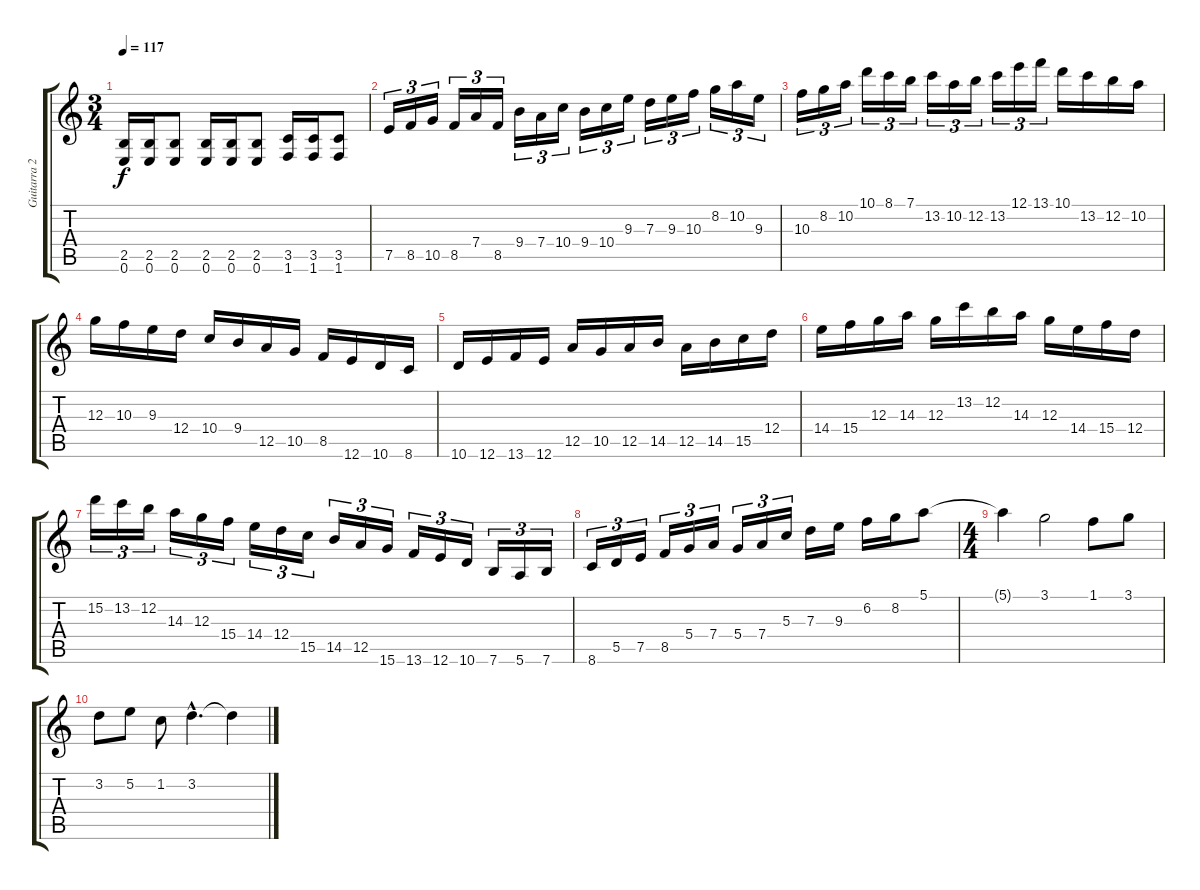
\track ("Guitarra 2" "Guitarra 2") {instrument overdrivenguitar}
\staff {score tabs}
\tuning (E4 B3 G3 D3 A2 E2) {hide}
\ts (3 4)
\tempo 117
\clef g2
\ks c
(2.5 0.6).16{dy f} (2.5 0.6).16 (2.5 0.6).8 (2.5 0.6).16 (2.5 0.6).16 (2.5 0.6).8 (3.5 1.6).16 (3.5 1.6).16 (3.5 1.6).8 |
7.5.16{tu (3 2)} 8.5.16{tu (3 2)} 10.5.16{tu (3 2)} 8.5.16{tu (3 2)} 7.4.16{tu (3 2)} 8.5.16{tu (3 2)} 9.4.16{tu (3 2)} 7.4.16{tu (3 2)} 10.4.16{tu (3 2)} 9.4.16{tu (3 2)} 10.4.16{tu (3 2)} 9.3.16{tu (3 2)} 7.3.16{tu (3 2)} 9.3.16{tu (3 2)} 10.3.16{tu (3 2)} 8.2.16{tu (3 2)} 10.2.16{tu (3 2)} 9.3.16{tu (3 2)} |
10.3.16{tu (3 2)} 8.2.16{tu (3 2)} 10.2.16{tu (3 2)} 10.1.16{tu (3 2)} 8.1.16{tu (3 2)} 7.1.16{tu (3 2)} 13.2.16{tu (3 2)} 10.2.16{tu (3 2)} 12.2.16{tu (3 2)} 13.2.16{tu (3 2)} 12.1.16{tu (3 2)} 13.1.16{tu (3 2)} 10.1.16 13.2.16 12.2.16 10.2.16 |
12.3.16 10.3.16 9.3.16 12.4.16 10.4.16 9.4.16 12.5.16 10.5.16 8.5.16 12.6.16 10.6.16 8.6.16 |
10.6.16 12.6.16 13.6.16 12.6.16 12.5.16 10.5.16 12.5.16 14.5.16 12.5.16 14.5.16 15.5.16 12.4.16 |
14.4.16 15.4.16 12.3.16 14.3.16 12.3.16 13.2.16 12.2.16 14.3.16 12.3.16 14.4.16 15.4.16 12.4.16 |
15.2.16{tu (3 2)} 13.2.16{tu (3 2)} 12.2.16{tu (3 2)} 14.3.16{tu (3 2)} 12.3.16{tu (3 2)} 15.4.16{tu (3 2)} 14.4.16{tu (3 2)} 12.4.16{tu (3 2)} 15.5.16{tu (3 2)} 14.5.16{tu (3 2)} 12.5.16{tu (3 2)} 15.6.16{tu (3 2)} 13.6.16{tu (3 2)} 12.6.16{tu (3 2)} 10.6.16{tu (3 2)} 7.6.16{tu (3 2)} 5.6.16{tu (3 2)} 7.6.16{tu (3 2)} |
8.6.16{tu (3 2)} 5.5.16{tu (3 2)} 7.5.16{tu (3 2)} 8.5.16{tu (3 2)} 5.4.16{tu (3 2)} 7.4.16{tu (3 2)} 5.4.16{tu (3 2)} 7.4.16{tu (3 2)} 5.3.16{tu (3 2)} 7.3.16 9.3.16 6.2.16 8.2.16 5.1.8 |
\ts (4 4)
5.1{t}.4 3.1.2 1.1.8 3.1.8 |
3.2.8 5.2.8 1.2.8 3.2{hac}.4{d} 3.2{t}.4
